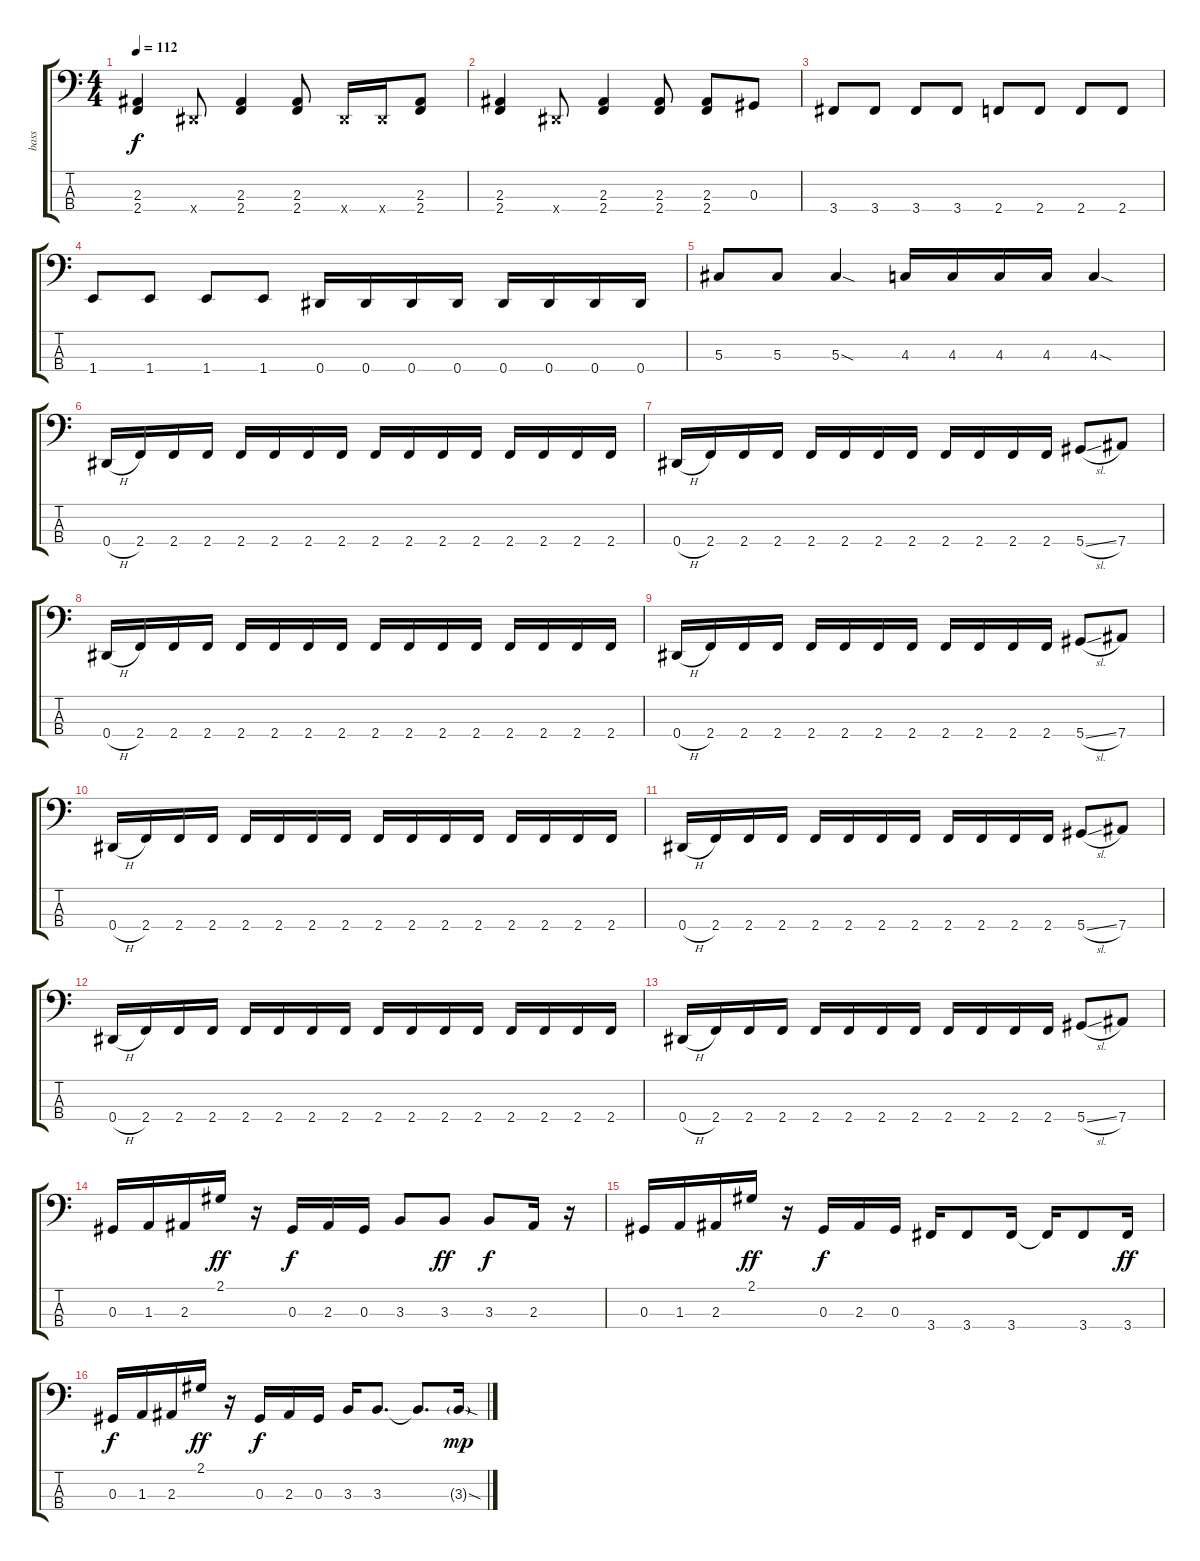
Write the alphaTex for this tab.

\track ("bass" "bass") {instrument electricbassfinger}
\staff {score tabs}
\tuning (Gb2 Db2 Ab1 Eb1) {hide}
\ts (4 4)
\tempo 112
\clef f4
\ks c
(2.3 2.4).4{dy f} 0.4{x}.8 (2.3 2.4).4 (2.3 2.4).8 0.4{x}.16 0.4{x}.16 (2.3 2.4).8 |
(2.3 2.4).4 0.4{x}.8 (2.3 2.4).4 (2.3 2.4).8 (2.3 2.4).8 0.3.8 |
3.4.8 3.4.8 3.4.8 3.4.8 2.4.8 2.4.8 2.4.8 2.4.8 |
1.4.8 1.4.8 1.4.8 1.4.8 0.4.16 0.4.16 0.4.16 0.4.16 0.4.16 0.4.16 0.4.16 0.4.16 |
5.3.8 5.3.8 5.3{sod}.4 4.3.16 4.3.16 4.3.16 4.3.16 4.3{sod}.4 |
0.4{h}.16 2.4.16 2.4.16 2.4.16 2.4.16 2.4.16 2.4.16 2.4.16 2.4.16 2.4.16 2.4.16 2.4.16 2.4.16 2.4.16 2.4.16 2.4.16 |
0.4{h}.16 2.4.16 2.4.16 2.4.16 2.4.16 2.4.16 2.4.16 2.4.16 2.4.16 2.4.16 2.4.16 2.4.16 5.4{sl}.8 7.4.8 |
0.4{h}.16 2.4.16 2.4.16 2.4.16 2.4.16 2.4.16 2.4.16 2.4.16 2.4.16 2.4.16 2.4.16 2.4.16 2.4.16 2.4.16 2.4.16 2.4.16 |
0.4{h}.16 2.4.16 2.4.16 2.4.16 2.4.16 2.4.16 2.4.16 2.4.16 2.4.16 2.4.16 2.4.16 2.4.16 5.4{sl}.8 7.4.8 |
0.4{h}.16 2.4.16 2.4.16 2.4.16 2.4.16 2.4.16 2.4.16 2.4.16 2.4.16 2.4.16 2.4.16 2.4.16 2.4.16 2.4.16 2.4.16 2.4.16 |
0.4{h}.16 2.4.16 2.4.16 2.4.16 2.4.16 2.4.16 2.4.16 2.4.16 2.4.16 2.4.16 2.4.16 2.4.16 5.4{sl}.8 7.4.8 |
0.4{h}.16 2.4.16 2.4.16 2.4.16 2.4.16 2.4.16 2.4.16 2.4.16 2.4.16 2.4.16 2.4.16 2.4.16 2.4.16 2.4.16 2.4.16 2.4.16 |
0.4{h}.16 2.4.16 2.4.16 2.4.16 2.4.16 2.4.16 2.4.16 2.4.16 2.4.16 2.4.16 2.4.16 2.4.16 5.4{sl}.8 7.4.8 |
0.3.16 1.3.16 2.3.16 2.1.16{dy ff} r.16 0.3.16{dy f} 2.3.16 0.3.16 3.3.8 3.3.8{dy ff} 3.3.8{dy f} 2.3.16 r.16 |
0.3.16 1.3.16 2.3.16 2.1.16{dy ff} r.16 0.3.16{dy f} 2.3.16 0.3.16 3.4.16 3.4.8 3.4.16 3.4{t}.16 3.4.8 3.4.16{dy ff} |
0.3.16{dy f} 1.3.16 2.3.16 2.1.16{dy ff} r.16 0.3.16{dy f} 2.3.16 0.3.16 3.3.16 3.3.8{d} 3.3{t}.8{d} 3.3{sod g}.16{dy mp}
